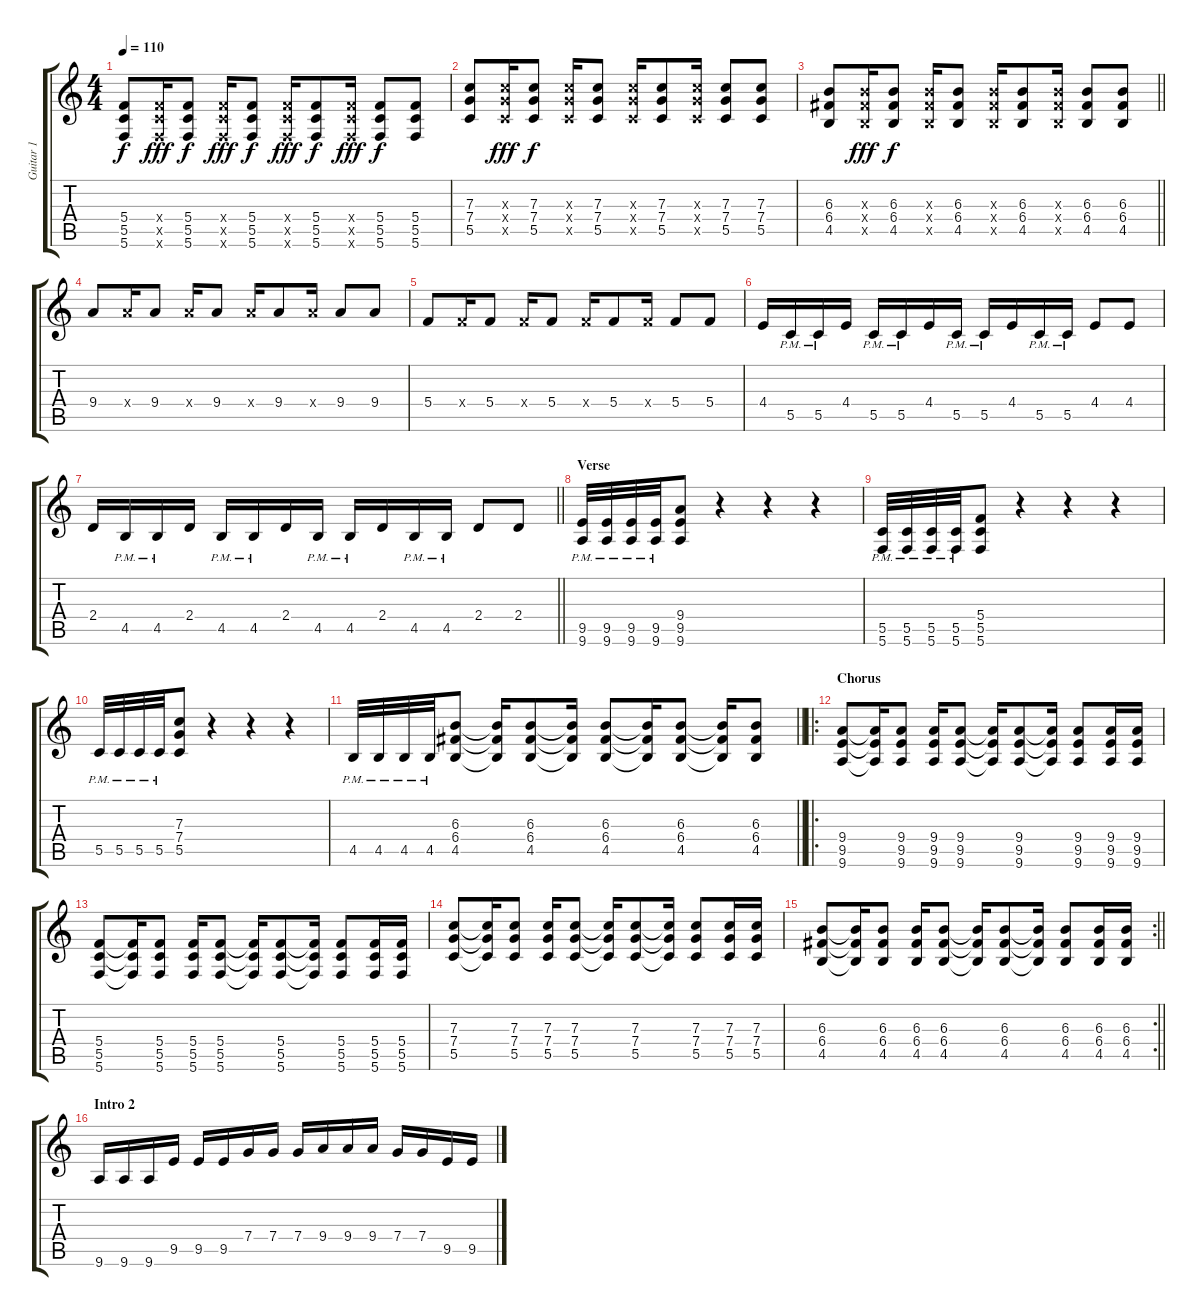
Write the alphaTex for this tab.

\track ("Guitar 1" "Guitar 1") {instrument distortionguitar}
\staff {score tabs}
\tuning (D4 A3 F3 C3 G2 C2) {hide}
\ts (4 4)
\tempo 110
\clef g2
\ks c
(5.4 5.5 5.6).8{dy f} (5.4{x} 5.5{x} 5.6{x}).16{dy fff} (5.4 5.5 5.6).8{dy f} (5.4{x} 5.5{x} 5.6{x}).16{dy fff} (5.4 5.5 5.6).8{dy f} (5.4{x} 5.5{x} 5.6{x}).16{dy fff} (5.4 5.5 5.6).8{dy f} (5.4{x} 5.5{x} 5.6{x}).16{dy fff} (5.4 5.5 5.6).8{dy f} (5.4 5.5 5.6).8 |
(7.3 7.4 5.5).8 (7.3{x} 7.4{x} 5.5{x}).16{dy fff} (7.3 7.4 5.5).8{dy f} (7.3{x} 7.4{x} 5.5{x}).16 (7.3 7.4 5.5).8 (7.3{x} 7.4{x} 5.5{x}).16 (7.3 7.4 5.5).8 (7.3{x} 7.4{x} 5.5{x}).16 (7.3 7.4 5.5).8 (7.3 7.4 5.5).8 |
\barLineRight lightlight
(6.3 6.4 4.5).8 (6.3{x} 6.4{x} 4.5{x}).16{dy fff} (6.3 6.4 4.5).8{dy f} (6.3{x} 6.4{x} 4.5{x}).16 (6.3 6.4 4.5).8 (6.3{x} 6.4{x} 4.5{x}).16 (6.3 6.4 4.5).8 (6.3{x} 6.4{x} 4.5{x}).16 (6.3 6.4 4.5).8 (6.3 6.4 4.5).8 |
9.4.8{balance 5 instrument overdrivenguitar} 9.4{x}.16 9.4.8 9.4{x}.16 9.4.8 9.4{x}.16 9.4.8 9.4{x}.16 9.4.8 9.4.8 |
5.4.8 5.4{x}.16 5.4.8 5.4{x}.16 5.4.8 5.4{x}.16 5.4.8 5.4{x}.16 5.4.8 5.4.8 |
4.4.16 5.5{pm}.16 5.5{pm}.16 4.4.16 5.5{pm}.16 5.5{pm}.16 4.4.16 5.5{pm}.16 5.5{pm}.16 4.4.16 5.5{pm}.16 5.5{pm}.16 4.4.8 4.4.8 |
\barLineRight lightlight
2.4.16 4.5{pm}.16 4.5{pm}.16 2.4.16 4.5{pm}.16 4.5{pm}.16 2.4.16 4.5{pm}.16 4.5{pm}.16 2.4.16 4.5{pm}.16 4.5{pm}.16 2.4.8 2.4.8 |
\section ("" "Verse")
(9.5{pm} 9.6{pm}).32{volume 12 balance 0 instrument distortionguitar} (9.5{pm} 9.6{pm}).32 (9.5{pm} 9.6{pm}).32 (9.5{pm} 9.6{pm}).32 (9.4 9.5 9.6).8 r.4 r.4 r.4 |
(5.5{pm} 5.6{pm}).32 (5.5{pm} 5.6{pm}).32 (5.5{pm} 5.6{pm}).32 (5.5{pm} 5.6{pm}).32 (5.4 5.5 5.6).8 r.4 r.4 r.4 |
5.5{pm}.32 5.5{pm}.32 5.5{pm}.32 5.5{pm}.32 (7.3 7.4 5.5).8 r.4 r.4 r.4 |
\barLineRight lightlight
4.5{pm}.32 4.5{pm}.32 4.5{pm}.32 4.5{pm}.32 (6.3 6.4 4.5).8 (6.3{t} 6.4{t} 4.5{t}).16 (6.3 6.4 4.5).8 (6.3{t} 6.4{t} 4.5{t}).16 (6.3 6.4 4.5).8 (6.3{t} 6.4{t} 4.5{t}).16 (6.3 6.4 4.5).8 (6.3{t} 6.4{t} 4.5{t}).16 (6.3 6.4 4.5).8 |
\ro
\section ("" "Chorus")
(9.4 9.5 9.6).8 (9.4{t} 9.5{t} 9.6{t}).16 (9.4 9.5 9.6).8 (9.4 9.5 9.6).16 (9.4 9.5 9.6).8 (9.4{t} 9.5{t} 9.6{t}).16 (9.4 9.5 9.6).8 (9.4{t} 9.5{t} 9.6{t}).16 (9.4 9.5 9.6).8 (9.4 9.5 9.6).16 (9.4 9.5 9.6).16 |
(5.4 5.5 5.6).8 (5.4{t} 5.5{t} 5.6{t}).16 (5.4 5.5 5.6).8 (5.4 5.5 5.6).16 (5.4 5.5 5.6).8 (5.4{t} 5.5{t} 5.6{t}).16 (5.4 5.5 5.6).8 (5.4{t} 5.5{t} 5.6{t}).16 (5.4 5.5 5.6).8 (5.4 5.5 5.6).16 (5.4 5.5 5.6).16 |
(7.3 7.4 5.5).8 (7.3{t} 7.4{t} 5.5{t}).16 (7.3 7.4 5.5).8 (7.3 7.4 5.5).16 (7.3 7.4 5.5).8 (7.3{t} 7.4{t} 5.5{t}).16 (7.3 7.4 5.5).8 (7.3{t} 7.4{t} 5.5{t}).16 (7.3 7.4 5.5).8 (7.3 7.4 5.5).16 (7.3 7.4 5.5).16 |
\rc 2
\barLineRight lightlight
(6.3 6.4 4.5).8 (6.3{t} 6.4{t} 4.5{t}).16 (6.3 6.4 4.5).8 (6.3 6.4 4.5).16 (6.3 6.4 4.5).8 (6.3{t} 6.4{t} 4.5{t}).16 (6.3 6.4 4.5).8 (6.3{t} 6.4{t} 4.5{t}).16 (6.3 6.4 4.5).8 (6.3 6.4 4.5).16 (6.3 6.4 4.5).16 |
\section ("" "Intro 2")
9.6.16{balance 8} 9.6.16 9.6.16 9.5.16 9.5.16 9.5.16 7.4.16 7.4.16 7.4.16 9.4.16 9.4.16 9.4.16 7.4.16 7.4.16 9.5.16 9.5.16
